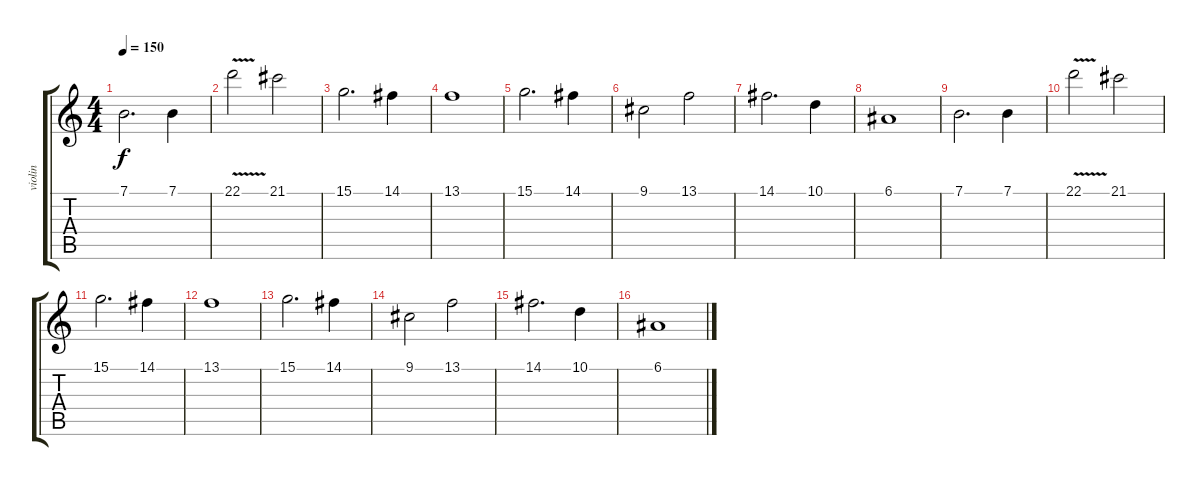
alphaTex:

\track ("violin" "violin") {instrument violin}
\staff {score tabs}
\tuning (E4 B3 G3 D3 A2 E2) {hide}
\ts (4 4)
\tempo 150
\clef g2
\ks c
7.1.2{d dy f} 7.1.4 |
22.1{v}.2 21.1.2 |
15.1.2{d} 14.1.4 |
13.1.1 |
15.1.2{d} 14.1.4 |
9.1.2 13.1.2 |
14.1.2{d} 10.1.4 |
6.1.1 |
7.1.2{d} 7.1.4 |
22.1{v}.2 21.1.2 |
15.1.2{d} 14.1.4 |
13.1.1 |
15.1.2{d} 14.1.4 |
9.1.2 13.1.2 |
14.1.2{d} 10.1.4 |
6.1.1
